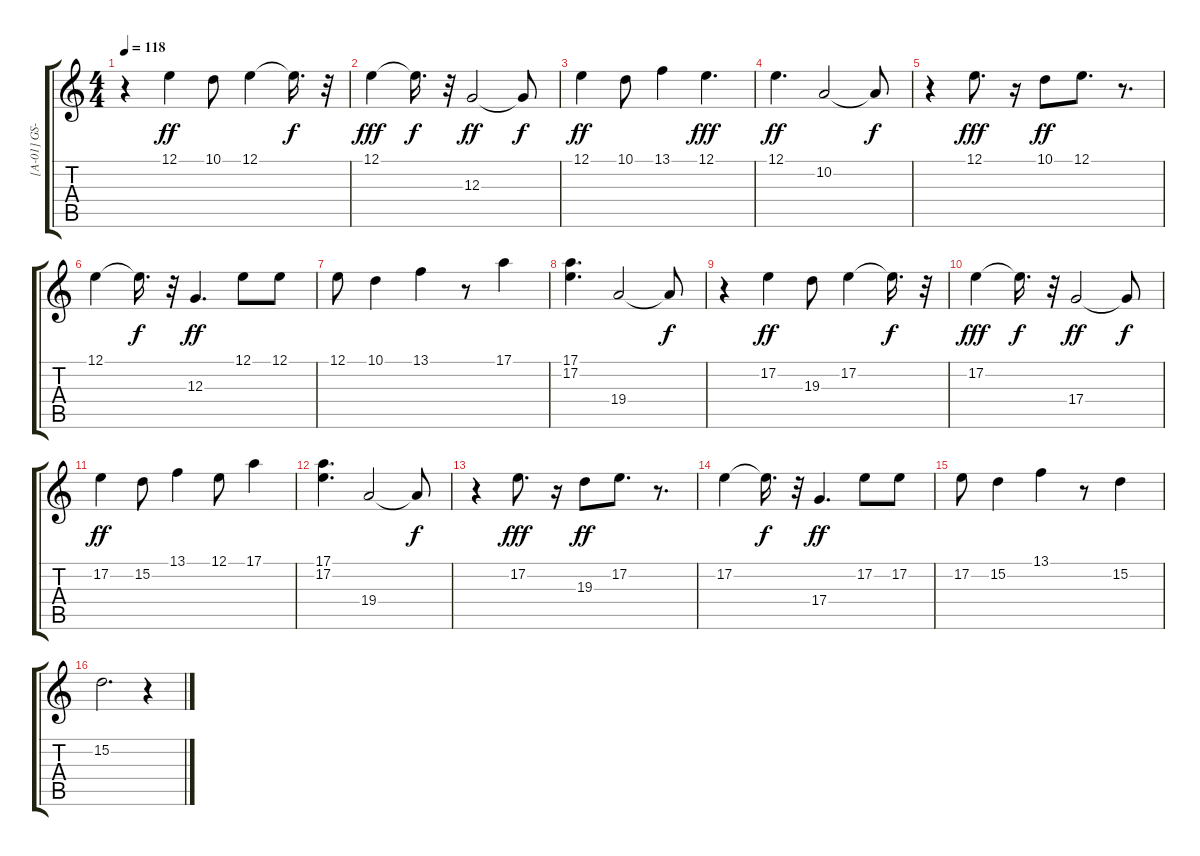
\track ("[A-01] GS-CTR/USER EXC/VOC" "[A-01] GS-") {instrument trombone}
\staff {score tabs}
\tuning (E4 B3 G3 D3 A2 E2) {hide}
\ts (4 4)
\tempo 118
\clef g2
\ks c
r.4{dy f} 12.1.4{dy ff} 10.1.8 12.1.4 12.1{t}.16{d dy f} r.32 |
12.1.4{dy fff} 12.1{t}.16{d dy f} r.32 12.3.2{dy ff} 12.3{t}.8{dy f} |
12.1.4{dy ff} 10.1.8 13.1.4 12.1.4{d dy fff} |
12.1.4{d dy ff} 10.2.2 10.2{t}.8{dy f} |
r.4 12.1.8{d dy fff} r.16 10.1.8{dy ff} 12.1.8{d} r.8{d} |
12.1.4 12.1{t}.16{d dy f} r.32 12.3.4{d dy ff} 12.1.8 12.1.8 |
12.1.8 10.1.4 13.1.4 r.8 17.1.4 |
(17.1 17.2).4{d} 19.4.2 19.4{t}.8{dy f} |
r.4 17.2.4{dy ff} 19.3.8 17.2.4 17.2{t}.16{d dy f} r.32 |
17.2.4{dy fff} 17.2{t}.16{d dy f} r.32 17.4.2{dy ff} 17.4{t}.8{dy f} |
17.2.4{dy ff} 15.2.8 13.1.4 12.1.8 17.1.4 |
(17.1 17.2).4{d} 19.4.2 19.4{t}.8{dy f} |
r.4 17.2.8{d dy fff} r.16 19.3.8{dy ff} 17.2.8{d} r.8{d} |
17.2.4 17.2{t}.16{d dy f} r.32 17.4.4{d dy ff} 17.2.8 17.2.8 |
17.2.8 15.2.4 13.1.4 r.8 15.2.4 |
15.2.2{d} r.4
